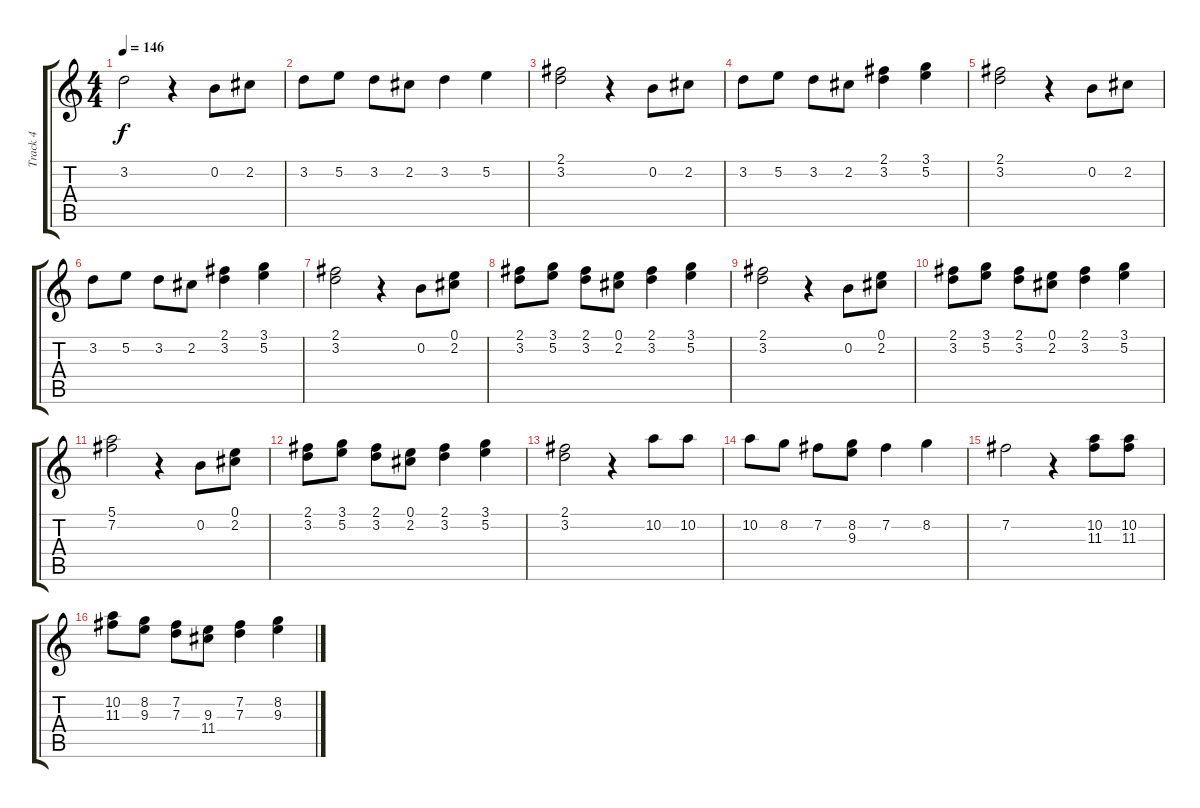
\track ("Track 4" "Track 4") {instrument distortionguitar}
\staff {score tabs}
\tuning (E4 B3 G3 D3 A2 E2) {hide}
\ts (4 4)
\tempo 146
\clef g2
\ks c
3.2.2{dy f} r.4 0.2.8 2.2.8 |
3.2.8 5.2.8 3.2.8 2.2.8 3.2.4 5.2.4 |
(2.1 3.2).2 r.4 0.2.8 2.2.8 |
3.2.8 5.2.8 3.2.8 2.2.8 (2.1 3.2).4 (3.1 5.2).4 |
(2.1 3.2).2 r.4 0.2.8 2.2.8 |
3.2.8 5.2.8 3.2.8 2.2.8 (2.1 3.2).4 (3.1 5.2).4 |
(2.1 3.2).2 r.4 0.2.8 (0.1 2.2).8 |
(2.1 3.2).8 (3.1 5.2).8 (2.1 3.2).8 (0.1 2.2).8 (2.1 3.2).4 (3.1 5.2).4 |
(2.1 3.2).2 r.4 0.2.8 (0.1 2.2).8 |
(2.1 3.2).8 (3.1 5.2).8 (2.1 3.2).8 (0.1 2.2).8 (2.1 3.2).4 (3.1 5.2).4 |
(5.1 7.2).2 r.4 0.2.8 (0.1 2.2).8 |
(2.1 3.2).8 (3.1 5.2).8 (2.1 3.2).8 (0.1 2.2).8 (2.1 3.2).4 (3.1 5.2).4 |
(2.1 3.2).2 r.4 10.2.8 10.2.8 |
10.2.8 8.2.8 7.2.8 (8.2 9.3).8 7.2.4 8.2.4 |
7.2.2 r.4 (10.2 11.3).8 (10.2 11.3).8 |
(10.2 11.3).8 (8.2 9.3).8 (7.2 7.3).8 (9.3 11.4).8 (7.2 7.3).4 (8.2 9.3).4
